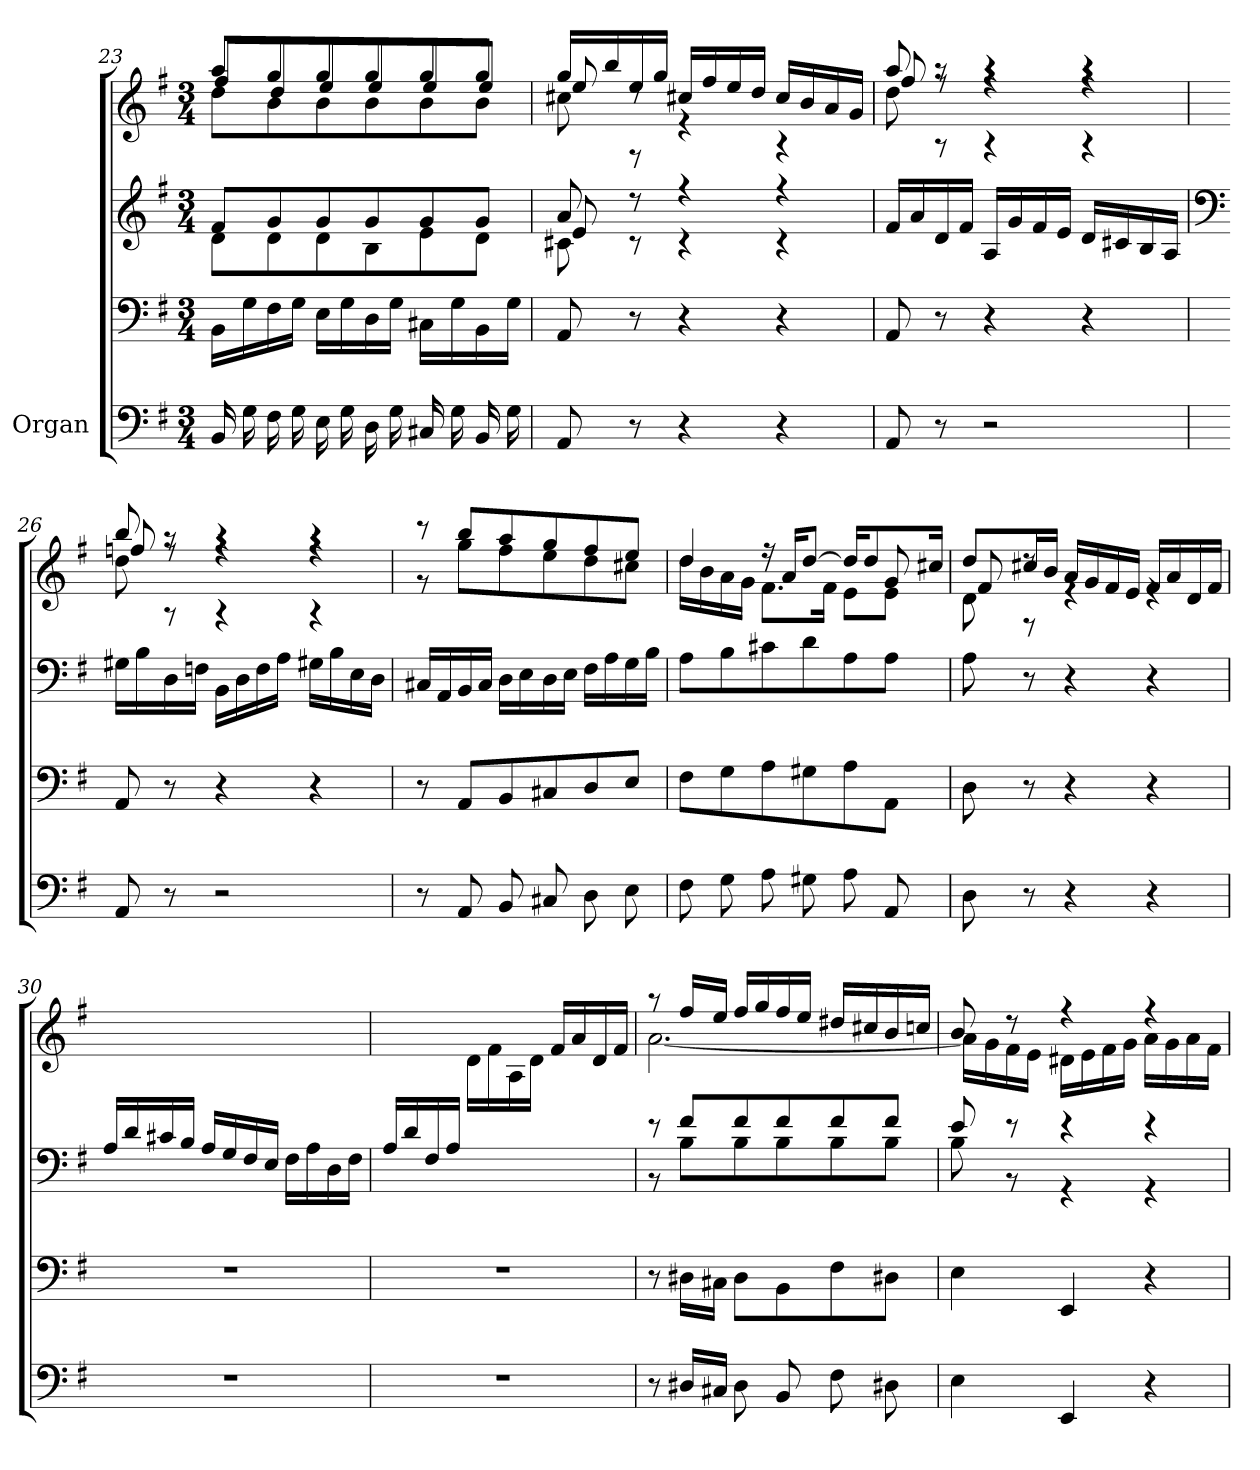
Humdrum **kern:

**kern	**kern	**kern	**kern
*part2	*part1	*part1	*part1
*staff4	*staff3	*staff2	*staff1
*I"Organ	*	*	*
*clefF4	*clefF4	*clefG2	*clefG2
*k[f#]	*k[f#]	*k[f#]	*k[f#]
*M3/4	*M3/4	*M3/4	*M3/4
=23	=23	=23	=23
*	*	*^	*^
*	*	*	*	*	*^
16BB/	16BB\LL	8f#/L	8d\L	8aa/L	8ff#/L	8dd\L
16G\	16G\	.	.	.	.	.
16F#\	16F#\	8g/	8d\	8gg/	8dd/	8b\
16G\	16G\JJ	.	.	.	.	.
16E\	16E\LL	8g/	8d\	8gg/	8ee/	8b\
16G\	16G\	.	.	.	.	.
16D\	16D\	8g/	8B\	8gg/	8ee/	8b\
16G\	16G\JJ	.	.	.	.	.
16C#X/	16C#X\LL	8g/	8e\	8gg/	8ee/	8b\
16G\	16G\	.	.	.	.	.
16BB/	16BB\	8g/J	8d\J	8gg/J	8ee/J	8b\J
16G\	16G\JJ	.	.	.	.	.
=24	=24	=24	=24	=24	=24	=24
*	*	*	*^	*	*	*
8AA/	8AA/	8a/	8e/	8c#X\	16gg/LL	8ee/	8cc#X\
.	.	.	.	.	16bb/	.	.
8r	8r	8r	8r	2ryy	16ee/	8rdd	8rF
.	.	.	.	.	16gg/JJ	.	.
4r	4r	4r	4r	.	16cc#X/LL	4r	2ryy
.	.	.	.	.	16ff#/	.	.
.	.	.	.	.	16ee/	.	.
.	.	.	.	.	16dd/JJ	.	.
4r	4r	4r	4r	.	16cc#/LL	4r	.
.	.	.	.	.	16b/	.	.
.	.	.	.	8ryy	16a/	.	.
.	.	.	.	.	16g/JJ	.	.
*	*	*v	*v	*v	*	*	*
=25	=25	=25	=25	=25	=25
8AA/	8AA/	16f#/LL	8aa/	8ff#/	8dd\
.	.	16a/	.	.	.
8r	8r	16d/	8rff	8raa	8rA
.	.	16f#/JJ	.	.	.
2r	4r	16A/LL	4rff	4raa	4rA
.	.	16g/	.	.	.
.	.	16f#/	.	.	.
.	.	16e/JJ	.	.	.
.	4r	16d/LL	4rff	4raa	4rA
.	.	16c#X/	.	.	.
.	.	16B/	.	.	.
.	.	16A/JJ	.	.	.
!!LO:LB:g=z	!!	!!
=26	=26	=26	=26	=26	=26
*	*	*clefF4	*	*	*
8AA/	8AA/	16G#X\LL	8bb/	8ffn/	8dd\
.	.	16B\	.	.	.
8r	8r	16D\	8rff	8raa	8rA
.	.	16Fn\JJ	.	.	.
2r	4r	16BB\LL	4rff	4raa	4rA
.	.	16D\	.	.	.
.	.	16F\	.	.	.
.	.	16A\JJ	.	.	.
.	4r	16G#X\LL	4rff	4raa	4rA
.	.	16B\	.	.	.
.	.	16E\	.	.	.
.	.	16D\JJ	.	.	.
*	*	*	*	*v	*v
=27	=27	=27	=27	=27
8r	8r	16C#X/LL	8r	8r
.	.	16AA/	.	.
8AA/	8AA/L	16BB/	8bb/L	8gg\L
.	.	16C#/JJ	.	.
8BB/	8BB/	16D\LL	8aa/	8ff#\
.	.	16E\	.	.
8C#X/	8C#X/	16D\	8gg/	8ee\
.	.	16E\JJ	.	.
8D\	8D/	16F#\LL	8ff#/	8dd\
.	.	16A\	.	.
8E\	8E/J	16G\	8ee/J	8cc#X\J
.	.	16B\JJ	.	.
=28	=28	=28	=28	=28
*	*	*	*	*^
8F#\	8F#\L	8A\L	4dd/	16dd\LL	8ryy
.	.	.	.	16b\	.
*	*	*	*	*v	*v
8G\	8G\	8B\	.	16a\
.	.	.	.	16g\JJ
8A\	8A\	8c#X\	16r	8.f#\L
.	.	.	16a/KL	.
8G#X\	8G#X\	8d\	[8dd/J	.
.	.	.	.	16f#\Jk
8A\	8A\	8A\	16dd/KL]	8e\L
.	.	.	8dd/	.
*	*	*	*	*^
8AA/	8AA\J	8A\J	.	8e\J	8g/
.	.	.	16cc#X/Jk	.	.
=29	=29	=29	=29	=29	=29
8D\	8D\	8A\	8dd/L	8f#/	8d\
8r	8r	8r	16cc#X/L	8rdd	8rF
.	.	.	16b/JJ	.	.
4r	4r	4r	16a/LL	4re	2ryy
.	.	.	16g/	.	.
.	.	.	16f#/	.	.
.	.	.	16e/JJ	.	.
4r	4r	4r	16f#/LL	4re	.
.	.	.	16a/	.	.
.	.	.	16d/	.	.
.	.	.	16f#/JJ	.	.
*	*	*	*v	*v	*v
=30	=30	=30	=30
2.r	2.r	16A/LL	2.ryy
.	.	16d/	.
.	.	16c#X/	.
.	.	16B/JJ	.
.	.	16A/LL	.
.	.	16G/	.
.	.	16F#/	.
.	.	16E/JJ	.
.	.	16F#\LL	.
.	.	16A\	.
.	.	16D\	.
.	.	16F#\JJ	.
!!LO:PB:g=z
=31	=31	=31	=31
2.r	2.r	16A/LL	4ryy
.	.	16d/	.
.	.	16F#/	.
.	.	16A/JJ	.
.	.	2ryy	16d\LL
.	.	.	16f#\
.	.	.	16A\
.	.	.	16d\JJ
.	.	.	16f#/LL
.	.	.	16a/
.	.	.	16d/
.	.	.	16f#/JJ
=32	=32	=32	=32
*	*	*^	*^
8r	8r	8r	8r	8r	[2.a\
16D#X\LL	16D#X\LL	8f#/L	8B\L	16ff#/LL	.
16C#X/JJ	16C#X\JJ	.	.	16ee/JJ	.
8D#\	8D#\L	8f#/	8B\	16ff#/LL	.
.	.	.	.	16gg/	.
8BB/	8BB\	8f#/	8B\	16ff#/	.
.	.	.	.	16ee/JJ	.
8F#\	8F#\	8f#/	8B\	16dd#X/LL	.
.	.	.	.	16cc#X/	.
8D#X\	8D#X\J	8f#/J	8B\J	16b/	.
.	.	.	.	16ccn/JJ	.
=33	=33	=33	=33	=33	=33
4E\	4E\	8e/	8B\	8b/	16a\LL]
.	.	.	.	.	16g\
.	.	8r	8r	8r	16f#\
.	.	.	.	.	16e\JJ
4EE/	4EE/	4r	4r	4r	16d#X\LL
.	.	.	.	.	16e\
.	.	.	.	.	16f#\
.	.	.	.	.	16g\JJ
4r	4r	4r	4r	4r	16a\LL
.	.	.	.	.	16g\
.	.	.	.	.	16a\
.	.	.	.	.	16f#\JJ
*	*	*v	*v	*	*
*	*	*	*v	*v
=	=	=	=
*-	*-	*-	*-
